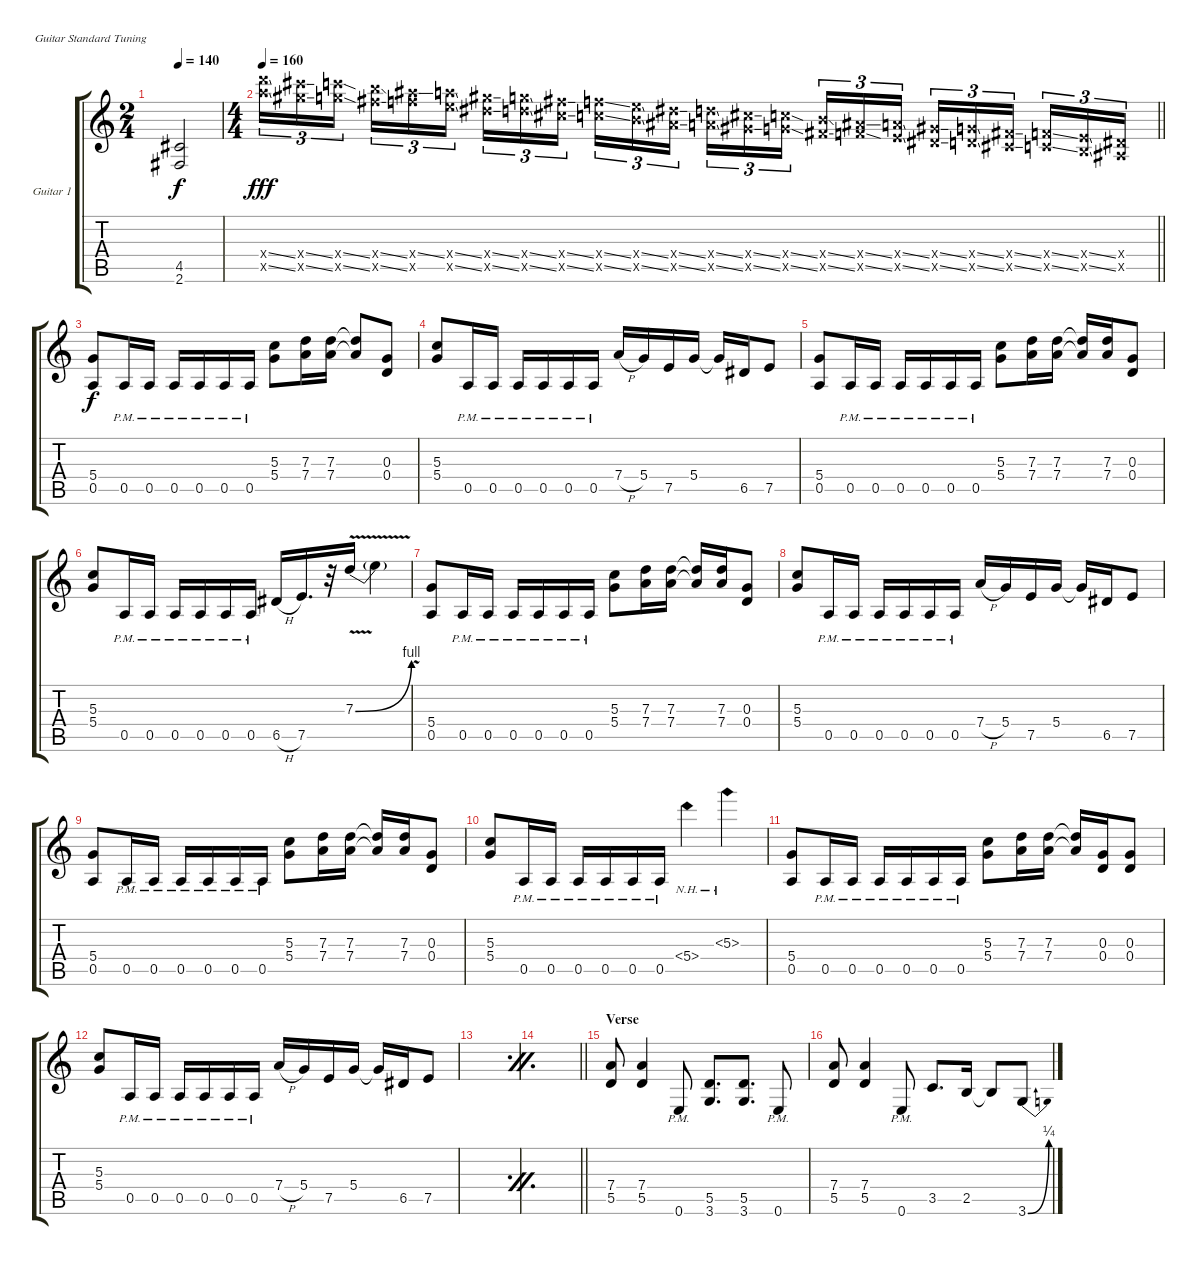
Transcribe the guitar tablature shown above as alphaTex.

\bracketExtendMode groupsimilarinstruments
\firstSystemTrackNameOrientation horizontal
\otherSystemsTrackNameOrientation horizontal
\track ("Guitar 1" "Guitar 1") {instrument overdrivenguitar}
\staff {score tabs}
\tuning (E4 B3 G3 D3 A2 E2)
\ts (2 4)
\tempo 140
\clef g2
\ks c
(4.5{t} 2.6{t}).2{dy f} |
\ts (4 4)
\tempo 160
\barLineRight lightlight
(24.4{ss x} 24.5{ss x}).16{tu (3 2) dy fff} (23.4{ss x} 23.5{ss x}).16{tu (3 2)} (22.4{ss x} 22.5{ss x}).16{tu (3 2)} (21.4{ss x} 21.5{ss x}).16{tu (3 2)} (20.4{ss x} 20.5{x}).16{tu (3 2)} (19.4{ss x} 19.5{ss x}).16{tu (3 2)} (18.4{ss x} 18.5{ss x}).16{tu (3 2)} (17.4{ss x} 17.5{ss x}).16{tu (3 2)} (16.4{ss x} 16.5{ss x}).16{tu (3 2)} (15.4{ss x} 15.5{ss x}).16{tu (3 2)} (14.4{ss x} 14.5{ss x}).16{tu (3 2)} (13.4{ss x} 13.5{ss x}).16{tu (3 2)} (12.4{ss x} 12.5{ss x}).16{tu (3 2)} (11.4{ss x} 11.5{ss x}).16{tu (3 2)} (10.4{ss x} 10.5{ss x}).16{tu (3 2)} (9.4{ss x} 9.5{ss x}).16{tu (3 2)} (8.4{ss x} 8.5{ss x}).16{tu (3 2)} (7.4{ss x} 7.5{ss x}).16{tu (3 2)} (6.4{ss x} 6.5{ss x}).16{tu (3 2)} (5.4{ss x} 5.5{ss x}).16{tu (3 2)} (4.4{ss x} 4.5{ss x}).16{tu (3 2)} (3.4{ss x} 3.5{ss x}).16{tu (3 2)} (2.4{ss x} 2.5{ss x}).16{tu (3 2)} (1.4{x} 1.5{x}).16{tu (3 2)} |
(5.4 0.5).8{dy f} 0.5{pm}.16 0.5{pm}.16 0.5{pm}.16 0.5{pm}.16 0.5{pm}.16 0.5{pm}.16 (5.3 5.4).8 (7.3 7.4).16 (7.3 7.4).16 (7.3{t} 7.4{t}).8 (0.3 0.4).8 |
(5.3 5.4).8 0.5{pm}.16 0.5{pm}.16 0.5{pm}.16 0.5{pm}.16 0.5{pm}.16 0.5{pm}.16 7.4{h}.16 5.4.16 7.5.16 5.4.16 5.4{t}.16 6.5.16 7.5.8 |
(5.4 0.5).8 0.5{pm}.16 0.5{pm}.16 0.5{pm}.16 0.5{pm}.16 0.5{pm}.16 0.5{pm}.16 (5.3 5.4).8 (7.3 7.4).16 (7.3 7.4).16 (7.3{t} 7.4{t}).16 (7.3 7.4).16 (0.3 0.4).8 |
(5.3 5.4).8 0.5{pm}.16 0.5{pm}.16 0.5{pm}.16 0.5{pm}.16 0.5{pm}.16 0.5{pm}.16 6.5{h}.16 7.5.16{d} r.32 7.3{be (bend 0 0 60 4) v}.16 7.3{v t}.4 |
(5.4 0.5).8 0.5{pm}.16 0.5{pm}.16 0.5{pm}.16 0.5{pm}.16 0.5{pm}.16 0.5{pm}.16 (5.3 5.4).8 (7.3 7.4).16 (7.3 7.4).16 (7.3{t} 7.4{t}).16 (7.3 7.4).16 (0.3 0.4).8 |
(5.3 5.4).8 0.5{pm}.16 0.5{pm}.16 0.5{pm}.16 0.5{pm}.16 0.5{pm}.16 0.5{pm}.16 7.4{h}.16 5.4.16 7.5.16 5.4.16 5.4{t}.16 6.5.16 7.5.8 |
(5.4 0.5).8 0.5{pm}.16 0.5{pm}.16 0.5{pm}.16 0.5{pm}.16 0.5{pm}.16 0.5{pm}.16 (5.3 5.4).8 (7.3 7.4).16 (7.3 7.4).16 (7.3{t} 7.4{t}).16 (7.3 7.4).16 (0.3 0.4).8 |
(5.3 5.4).8 0.5{pm}.16 0.5{pm}.16 0.5{pm}.16 0.5{pm}.16 0.5{pm}.16 0.5{pm}.16 5.4{nh}.4 5.3{nh}.4 |
(5.4 0.5).8 0.5{pm}.16 0.5{pm}.16 0.5{pm}.16 0.5{pm}.16 0.5{pm}.16 0.5{pm}.16 (5.3 5.4).8 (7.3 7.4).16 (7.3 7.4).16 (7.3{t} 7.4{t}).16 (0.3 0.4).16 (0.3 0.4).8 |
(5.3 5.4).8 0.5{pm}.16 0.5{pm}.16 0.5{pm}.16 0.5{pm}.16 0.5{pm}.16 0.5{pm}.16 7.4{h}.16 5.4.16 7.5.16 5.4.16 5.4{t}.16 6.5.16 7.5.8 |
\simile firstofdouble
|
\simile secondofdouble
\barLineRight lightlight
|
\section ("" "Verse")
\simile none
(7.4 5.5).8 (7.4 5.5).4 0.6{pm}.8 (5.5 3.6).8{d} (5.5 3.6).8{d} 0.6{pm}.8 |
(7.4 5.5).8 (7.4 5.5).4 0.6{pm}.8 3.5.8{d} 2.5.16 2.5{t}.8 3.6{be (bend 0 0 53.4 1)}.8
